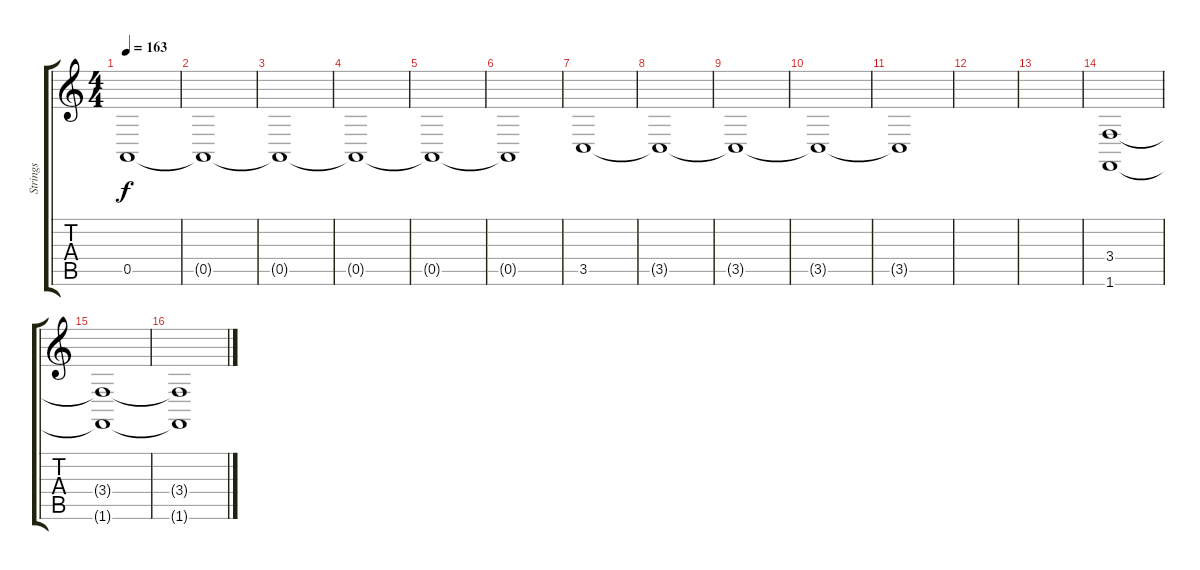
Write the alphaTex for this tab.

\track ("Strings" "Strings") {instrument stringensemble1}
\staff {score tabs}
\tuning (E4 B3 G3 D3 A2 E2) {hide}
\ts (4 4)
\tempo 163
\clef g2
\ks c
0.5.1{dy f instrument stringensemble1} |
0.5{t}.1 |
0.5{t}.1 |
0.5{t}.1 |
0.5{t}.1 |
0.5{t}.1 |
3.5.1 |
3.5{t}.1 |
3.5{t}.1 |
3.5{t}.1 |
3.5{t}.1 |
|
|
(3.4 1.6).1 |
(3.4{t} 1.6{t}).1 |
(3.4{t} 1.6{t}).1
